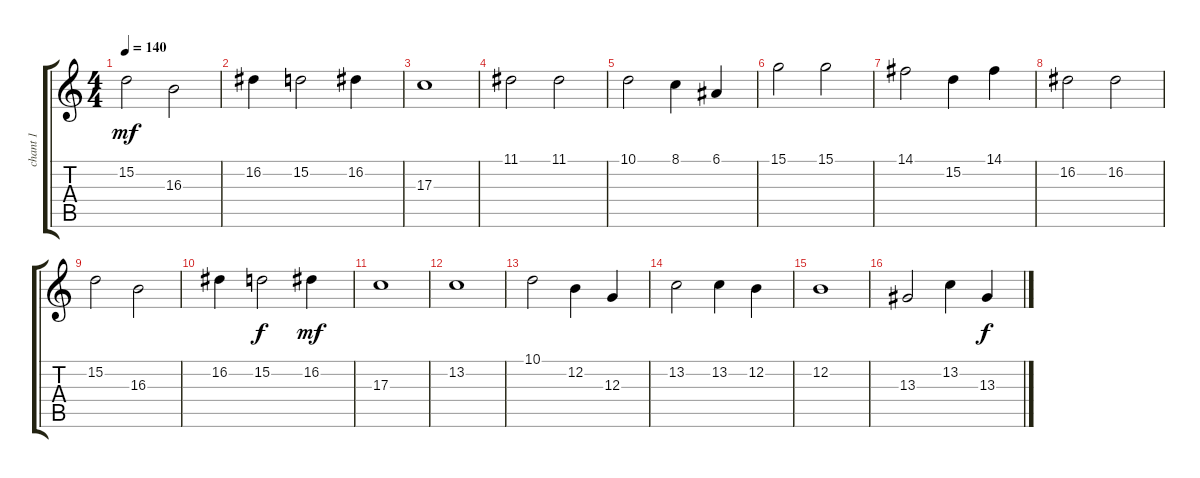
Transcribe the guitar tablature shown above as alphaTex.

\track ("chant 1" "chant 1") {instrument choiraahs}
\staff {score tabs}
\tuning (E4 B3 G3 D3 A2 E2) {hide}
\ts (4 4)
\tempo 140
\clef g2
\ks c
15.2.2{dy mf} 16.3.2 |
16.2.4 15.2.2 16.2.4 |
17.3.1 |
11.1.2 11.1.2 |
10.1.2 8.1.4 6.1.4 |
15.1.2 15.1.2 |
14.1.2 15.2.4 14.1.4 |
16.2.2 16.2.2 |
15.2.2 16.3.2 |
16.2.4 15.2.2{dy f} 16.2.4{dy mf} |
17.3.1 |
13.2.1 |
10.1.2 12.2.4 12.3.4 |
13.2.2 13.2.4 12.2.4 |
12.2.1 |
13.3.2 13.2.4 13.3.4{dy f}
